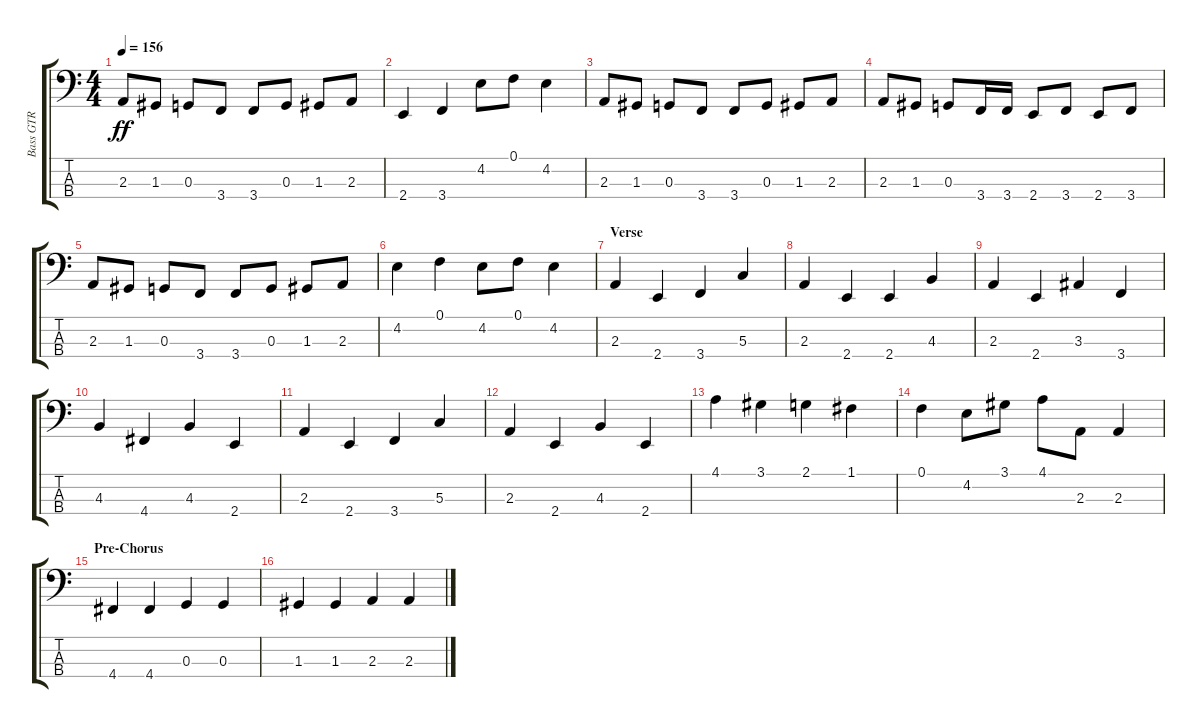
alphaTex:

\track ("Bass GTR" "Bass GTR") {instrument electricbassfinger}
\staff {score tabs}
\tuning (F2 C2 G1 D1) {hide}
\ts (4 4)
\tempo 156
\clef f4
\ks aminor
2.3.8{dy ff} 1.3.8 0.3.8 3.4.8 3.4.8 0.3.8 1.3.8 2.3.8 |
2.4.4 3.4.4 4.2.8 0.1.8 4.2.4 |
2.3.8 1.3.8 0.3.8 3.4.8 3.4.8 0.3.8 1.3.8 2.3.8 |
2.3.8 1.3.8 0.3.8 3.4.16 3.4.16 2.4.8 3.4.8 2.4.8 3.4.8 |
2.3.8 1.3.8 0.3.8 3.4.8 3.4.8 0.3.8 1.3.8 2.3.8 |
4.2.4 0.1.4 4.2.8 0.1.8 4.2.4 |
\section ("" "Verse")
2.3.4 2.4.4 3.4.4 5.3.4 |
2.3.4 2.4.4 2.4.4 4.3.4 |
2.3.4 2.4.4 3.3.4 3.4.4 |
4.3.4 4.4.4 4.3.4 2.4.4 |
2.3.4 2.4.4 3.4.4 5.3.4 |
2.3.4 2.4.4 4.3.4 2.4.4 |
4.1.4 3.1.4 2.1.4 1.1.4 |
0.1.4 4.2.8 3.1.8 4.1.8 2.3.8 2.3.4 |
\section ("" "Pre-Chorus")
4.4.4 4.4.4 0.3.4 0.3.4 |
1.3.4 1.3.4 2.3.4 2.3.4
